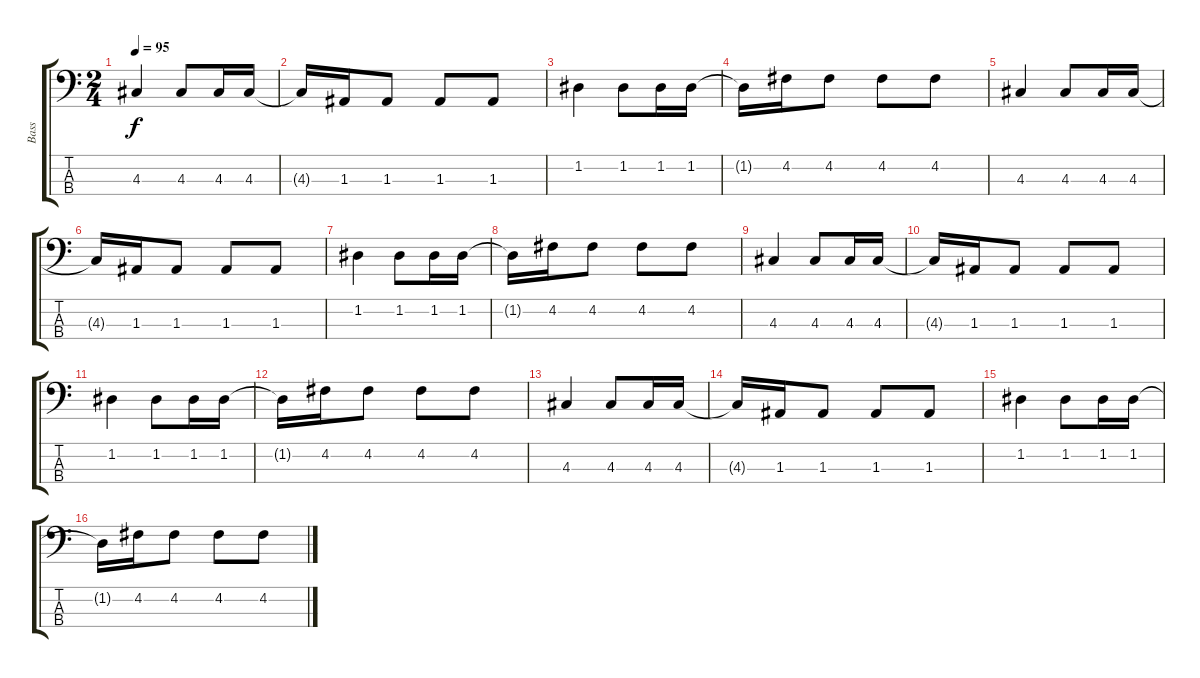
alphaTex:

\track ("Bass" "Bass") {instrument electricbassfinger}
\staff {score tabs}
\tuning (G2 D2 A1 E1) {hide}
\ts (2 4)
\tempo 95
\clef f4
\ks c
4.3.4{dy f} 4.3.8 4.3.16 4.3.16 |
4.3{t}.16 1.3.16 1.3.8 1.3.8 1.3.8 |
1.2.4 1.2.8 1.2.16 1.2.16 |
1.2{t}.16 4.2.16 4.2.8 4.2.8 4.2.8 |
4.3.4 4.3.8 4.3.16 4.3.16 |
4.3{t}.16 1.3.16 1.3.8 1.3.8 1.3.8 |
1.2.4 1.2.8 1.2.16 1.2.16 |
1.2{t}.16 4.2.16 4.2.8 4.2.8 4.2.8 |
4.3.4 4.3.8 4.3.16 4.3.16 |
4.3{t}.16 1.3.16 1.3.8 1.3.8 1.3.8 |
1.2.4 1.2.8 1.2.16 1.2.16 |
1.2{t}.16 4.2.16 4.2.8 4.2.8 4.2.8 |
4.3.4 4.3.8 4.3.16 4.3.16 |
4.3{t}.16 1.3.16 1.3.8 1.3.8 1.3.8 |
1.2.4 1.2.8 1.2.16 1.2.16 |
1.2{t}.16 4.2.16 4.2.8 4.2.8 4.2.8
